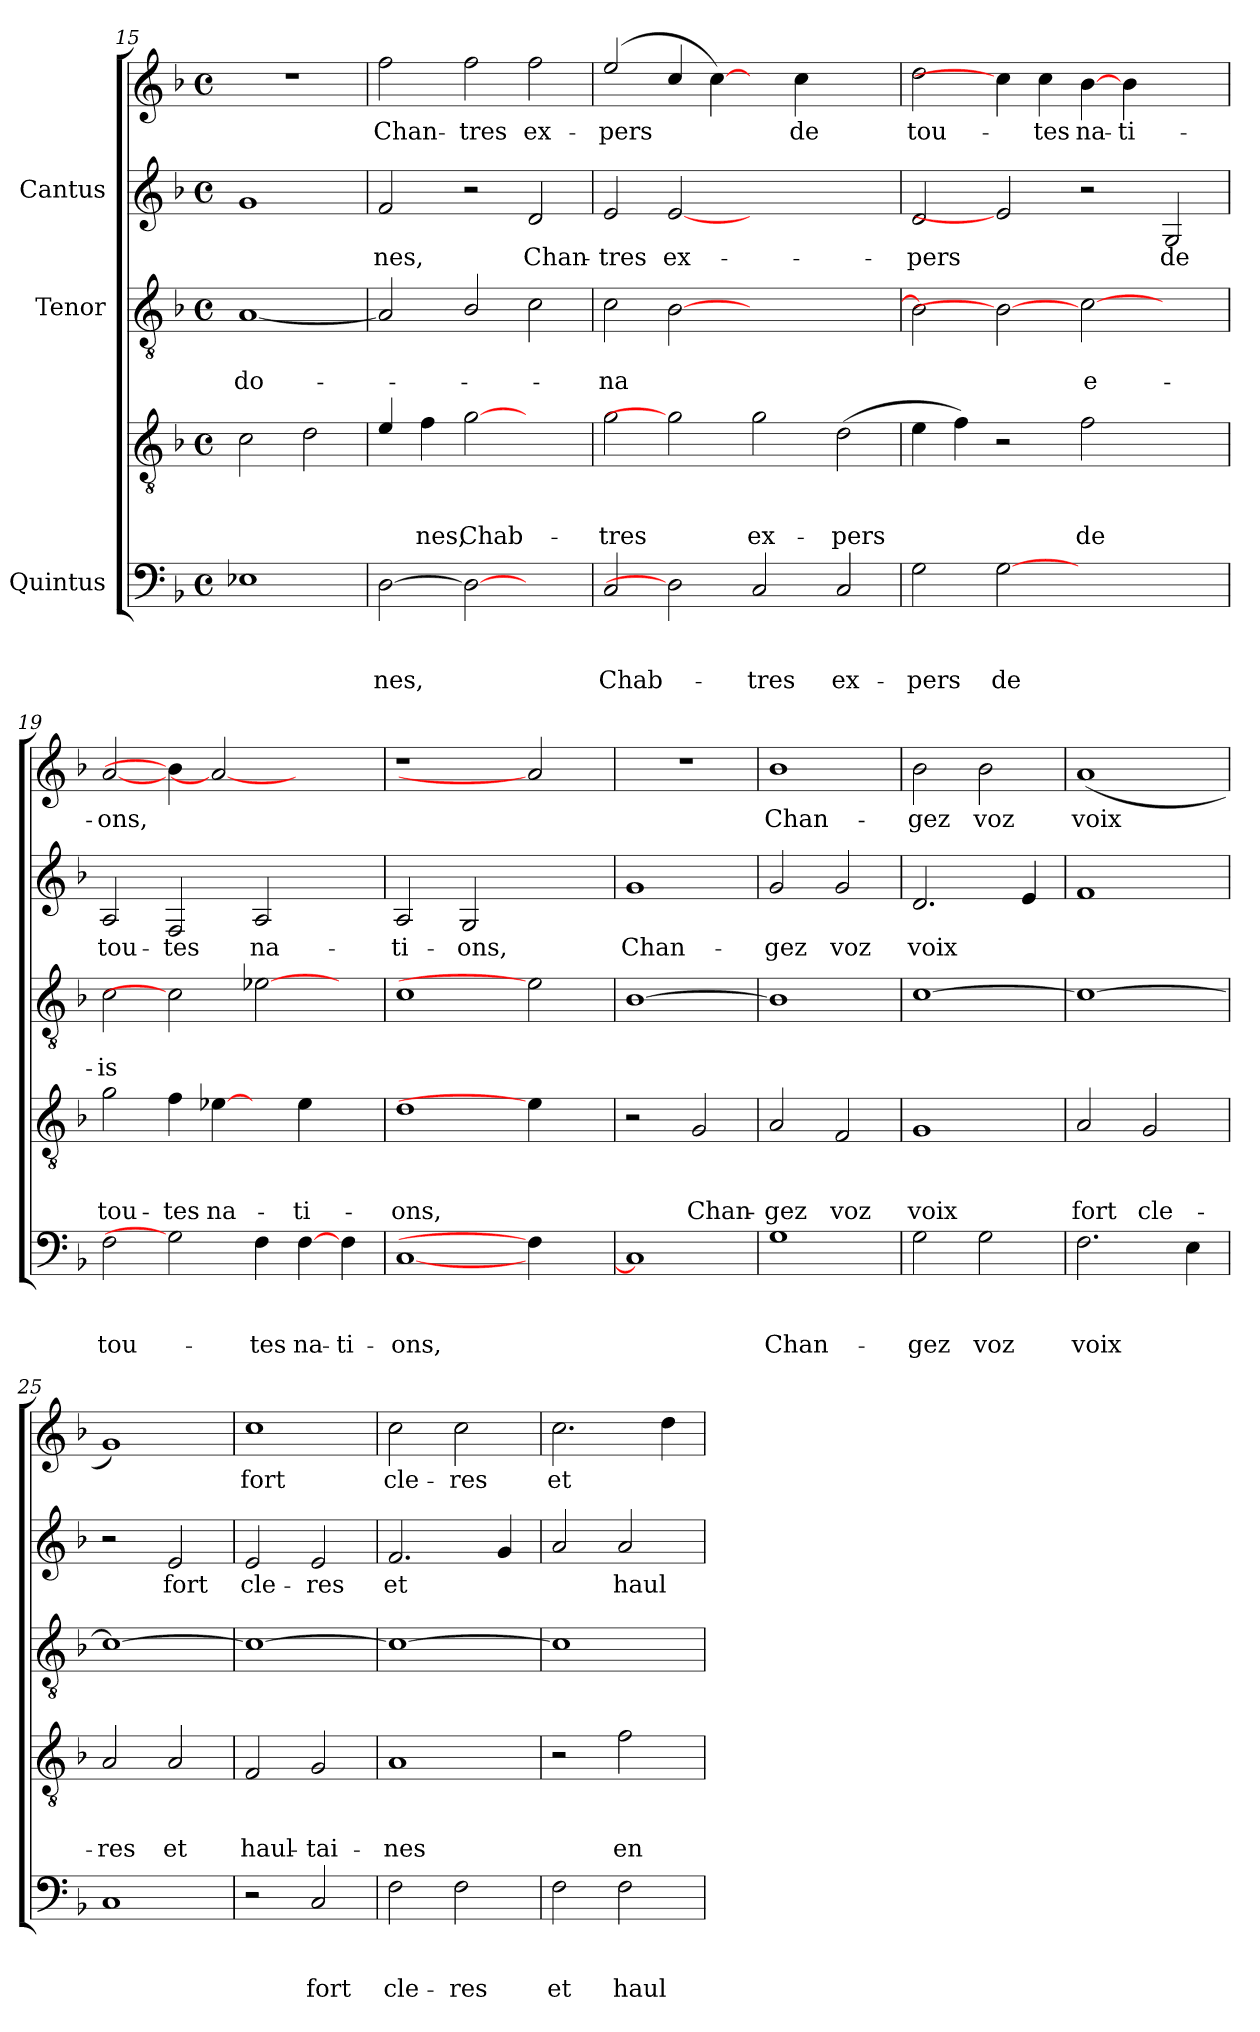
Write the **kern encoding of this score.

**kern	**text	**text	**text	**kern	**text	**text	**text	**kern	**text	**text	**kern	**text	**kern	**text
*part3	*part3	*part3	*part3	*part3	*part3	*part3	*part3	*part2	*part2	*part2	*part1	*part1	*part1	*part1
*staff5	*staff5	*staff5	*staff5	*staff4	*staff4	*staff4	*staff4	*staff3	*staff3	*staff3	*staff2	*staff2	*staff1	*staff1
*I"Quintus	*	*	*	*	*	*	*	*I"Tenor	*	*	*I"Cantus	*	*	*
!!LO:PB:g=z
*clefF4	*	*	*	*clefGv2	*	*	*	*clefGv2	*	*	*clefG2	*	*clefG2	*
*k[b-]	*	*	*	*k[b-]	*	*	*	*k[b-]	*	*	*k[b-]	*	*k[b-]	*
*F:	*	*	*	*F:	*	*	*	*F:	*	*	*F:	*	*F:	*
*M4/4	*	*	*	*M4/4	*	*	*	*M4/4	*	*	*M4/4	*	*M4/4	*
*met(c)	*	*	*	*met(c)	*	*	*	*met(c)	*	*	*met(c)	*	*met(c)	*
=15	=15	=15	=15	=15	=15	=15	=15	=15	=15	=15	=15	=15	=15	=15
!	!	!	!	!	!	!	!	!	!	!LO:LY:b	!	!	!	!
1E-X	.	.	.	2c\	.	.	.	[<1A	.	do-	1g	.	1r	.
.	.	.	.	2d\	.	.	.	.	.	.	.	.	.	.
!!LO:LB:g=z
=16	=16	=16	=16	=16	=16	=16	=16	=16	=16	=16	=16	=16	=16	=16
!	!	!	!LO:LY:b	!	!	!	!	!	!	!	!	!LO:LY:b	!	!LO:LY:b
[>2D\	.	.	-nes,	4e/	.	.	.	2A/]	.	.	2f/	-nes,	2ff\	-Chan-
!	!	!	!	!	!	!	!LO:LY:b	!	!	!	!	!	!	!
.	.	.	.	4f\	.	.	-nes,	.	.	.	.	.	.	.
!	!	!	!	!	!	!	!LO:LY:a	!	!	!	!	!	!	!LO:LY:a
2D_	.	.	.	[2g	.	.	Chab-	2B-/	.	.	2r	.	2ff\	-tres
!	!	!	!	!	!	!	!	!	!	!	!	!LO:LY:a	!	!LO:LY:a
2ryy	.	.	.	2ryy	.	.	.	2c\	.	.	2d/	Chan-	2ff\	ex-
!!LO:LB:g=z
=17	=17	=17	=17	=17	=17	=17	=17	=17	=17	=17	=17	=17	=17	=17
!	!	!	!LO:LY:b	!	!	!	!LO:LY:b	!	!	!LO:LY:b	!	!LO:LY:b	!	!LO:LY:b
2C/	.	.	Chab-	2g\	.	.	tres	2c\	.	-na	2e/	tres	(<2ee/	-pers
!	!	!	!	!	!	!	!	!	!	!	!	!LO:LY:b	!	!
2D]	.	.	.	2g]	.	.	.	[>2B-	.	.	[2e	ex-	4cc/	.
.	.	.	.	.	.	.	.	.	.	.	.	.	[4cc\)	.
!	!	!	!LO:LY:b	!	!	!	!LO:LY:b	!	!	!	!	!	!	!
2C/	.	.	-tres	2g\	.	.	ex-	1ryy	.	.	1ryy	.	4ryy	.
!	!	!	!	!	!	!	!	!	!	!	!	!	!	!LO:LY:b
.	.	.	.	.	.	.	.	.	.	.	.	.	4cc\	de
!	!	!	!LO:LY:b	!	!	!	!LO:LY:b	!	!	!	!	!	!	!
2C/	.	.	ex-	(>2d\	.	.	-pers	.	.	.	.	.	2ryy	.
!!LO:PB:g=z
=18	=18	=18	=18	=18	=18	=18	=18	=18	=18	=18	=18	=18	=18	=18
!	!	!	!LO:LY:b	!	!	!	!	!	!	!	!	!LO:LY:b	!	!LO:LY:b
2G\	.	.	pers	4e\	.	.	.	2B-\]	.	.	2d/	-pers	2dd\	-tou-
.	.	.	.	4f\)	.	.	.	.	.	.	.	.	.	.
!	!	!	!LO:LY:b	!	!	!	!	!	!	!	!	!	!	!
[2G	.	.	de	2r	.	.	.	2B-_	.	.	2e]	.	4cc\]	.
!	!	!	!	!	!	!	!	!	!	!	!	!	!	!LO:LY:b
.	.	.	.	.	.	.	.	.	.	.	.	.	4cc\	-tes
!	!	!	!	!	!	!	!LO:LY:b	!	!	!LO:LY:b	!	!	!	!LO:LY:b
1ryy	.	.	.	2f\	.	.	-de	[2c	.	e-	2r	.	[4b-\	na-
!	!	!	!	!	!	!	!	!	!	!	!	!	!	!LO:LY:b
.	.	.	.	.	.	.	.	.	.	.	.	.	4b-\	-ti-
!	!	!	!	!	!	!	!	!	!	!	!	!LO:LY:b	!	!
.	.	.	.	2ryy	.	.	.	2ryy	.	.	2G/	de	2ryy	.
!!LO:LB:g=z
=19	=19	=19	=19	=19	=19	=19	=19	=19	=19	=19	=19	=19	=19	=19
!	!	!	!LO:LY:b	!	!	!	!LO:LY:b	!	!	!LO:LY:b	!	!LO:LY:b	!	!LO:LY:b
2F\	.	.	-tou-	2g\	.	.	tou-	2c\	.	-is	2A/	tou-	[<2a/	ons,
!	!	!	!	!	!	!	!LO:LY:a	!	!	!	!	!LO:LY:a	!	!
2G]	.	.	.	4f\	.	.	-tes	2c]	.	.	2F/	-tes	4b-\]	.
!	!	!	!	!	!	!	!LO:LY:a	!	!	!	!	!	!	!
.	.	.	.	[4e-X\	.	.	na-	.	.	.	.	.	2a_	.
!	!	!	!LO:LY:a	!	!	!	!	!	!	!	!	!LO:LY:a	!	!
4F\	.	.	-tes	4ryy	.	.	.	[2e-X	.	.	2A/	na-	.	.
!	!	!	!LO:LY:a	!	!	!	!LO:LY:a	!	!	!	!	!	!	!
[4F\	.	.	na-	4e-\	.	.	-ti-	.	.	.	.	.	2ryy	.
!	!	!	!LO:LY:a	!	!	!	!	!	!	!	!	!	!	!
4F\	.	.	-ti-	4ryy	.	.	.	4ryy	.	.	4ryy	.	.	.
!!LO:LB:g=z
=20	=20	=20	=20	=20	=20	=20	=20	=20	=20	=20	=20	=20	=20	=20
!	!	!	!LO:LY:b	!	!	!	!LO:LY:b	!	!	!	!	!	!	!
[<1C	.	.	ons,	1d	.	.	-ons,	1c	.	.	2A/	-ti-	1r	.
.	.	.	.	.	.	.	.	.	.	.	2G/	-ons,	.	.
4F\]	.	.	.	4e-\]	.	.	.	2e-]	.	.	2ryy	.	2a]	.
4ryy	.	.	.	4ryy	.	.	.	.	.	.	.	.	.	.
!!LO:PB:g=z
=21	=21	=21	=21	=21	=21	=21	=21	=21	=21	=21	=21	=21	=21	=21
1C]	.	.	.	2r	.	.	.	[>1B-	.	.	1g	Chan-	1r	.
!	!	!	!	!	!	!	!LO:LY:b	!	!	!	!	!	!	!
.	.	.	.	2G/	.	.	Chan-	.	.	.	.	.	.	.
!!LO:LB:g=z
=22	=22	=22	=22	=22	=22	=22	=22	=22	=22	=22	=22	=22	=22	=22
!	!	!	!LO:LY:b	!	!	!	!LO:LY:b	!	!	!	!	!LO:LY:b	!	!LO:LY:b
1G	.	.	Chan-	2A/	.	.	-gez	1B-]	.	.	2g/	-gez	1b-	-Chan-
!	!	!	!	!	!	!	!LO:LY:b	!	!	!	!	!LO:LY:b	!	!
.	.	.	.	2F/	.	.	voz	.	.	.	2g/	voz	.	.
!!LO:LB:g=z
=23	=23	=23	=23	=23	=23	=23	=23	=23	=23	=23	=23	=23	=23	=23
!	!	!	!LO:LY:b	!	!	!	!LO:LY:b	!	!	!	!	!LO:LY:b	!	!LO:LY:b
2G\	.	.	gez	1G	.	.	-voix	[>1c	.	.	2.d/	voix	2b-\	gez
!	!	!	!LO:LY:b	!	!	!	!	!	!	!	!	!	!	!LO:LY:b
2G\	.	.	voz	.	.	.	.	.	.	.	.	.	2b-\	voz
.	.	.	.	.	.	.	.	.	.	.	4e/	.	.	.
!!LO:PB:g=z
=24	=24	=24	=24	=24	=24	=24	=24	=24	=24	=24	=24	=24	=24	=24
!	!	!	!LO:LY:b	!	!	!	!LO:LY:b	!	!	!	!	!	!	!LO:LY:b
2.F\	.	.	-voix	2A/	.	.	fort	1c_	.	.	1f	.	(<1a	voix
!	!	!	!	!	!	!	!LO:LY:b	!	!	!	!	!	!	!
.	.	.	.	2G/	.	.	cle-	.	.	.	.	.	.	.
4E\	.	.	.	.	.	.	.	.	.	.	.	.	.	.
!!LO:LB:g=z
=25	=25	=25	=25	=25	=25	=25	=25	=25	=25	=25	=25	=25	=25	=25
!	!	!	!	!	!	!	!LO:LY:b	!	!	!	!	!	!	!
1C	.	.	.	2A/	.	.	res	1c_	.	.	2r	.	1g)	.
!	!	!	!	!	!	!	!LO:LY:b	!	!	!	!	!LO:LY:b	!	!
.	.	.	.	2A/	.	.	et	.	.	.	2e/	fort	.	.
!!LO:LB:g=z
=26	=26	=26	=26	=26	=26	=26	=26	=26	=26	=26	=26	=26	=26	=26
!	!	!	!	!	!	!	!LO:LY:b	!	!	!	!	!LO:LY:b	!	!LO:LY:b
2r	.	.	.	2F/	.	.	haul-	1c_	.	.	2e/	cle-	1cc	fort
!	!	!	!LO:LY:b	!	!	!	!LO:LY:b	!	!	!	!	!LO:LY:b	!	!
2C/	.	.	-fort	2G/	.	.	-tai-	.	.	.	2e/	-res	.	.
!!LO:PB:g=z
=27	=27	=27	=27	=27	=27	=27	=27	=27	=27	=27	=27	=27	=27	=27
!	!	!	!LO:LY:b	!	!	!	!LO:LY:b	!	!	!	!	!LO:LY:b	!	!LO:LY:b
2F\	.	.	cle-	1A	.	.	nes	1c_	.	.	2.f/	et	2cc\	cle-
!	!	!	!LO:LY:b	!	!	!	!	!	!	!	!	!	!	!LO:LY:b
2F\	.	.	-res	.	.	.	.	.	.	.	.	.	2cc\	-res
.	.	.	.	.	.	.	.	.	.	.	4g/	.	.	.
!!LO:LB:g=z
=28	=28	=28	=28	=28	=28	=28	=28	=28	=28	=28	=28	=28	=28	=28
!	!	!	!LO:LY:b	!	!	!	!	!	!	!	!	!	!	!LO:LY:b
2F\	.	.	et	2r	.	.	.	1c]	.	.	2a/	.	2.cc\	et
!	!	!	!LO:LY:b	!	!	!	!LO:LY:b	!	!	!	!	!LO:LY:b	!	!
2F\	.	.	haul-	2f\	.	.	en	.	.	.	2a/	haul-	.	.
.	.	.	.	.	.	.	.	.	.	.	.	.	4dd\	.
=	=	=	=	=	=	=	=	=	=	=	=	=	=	=
*-	*-	*-	*-	*-	*-	*-	*-	*-	*-	*-	*-	*-	*-	*-
